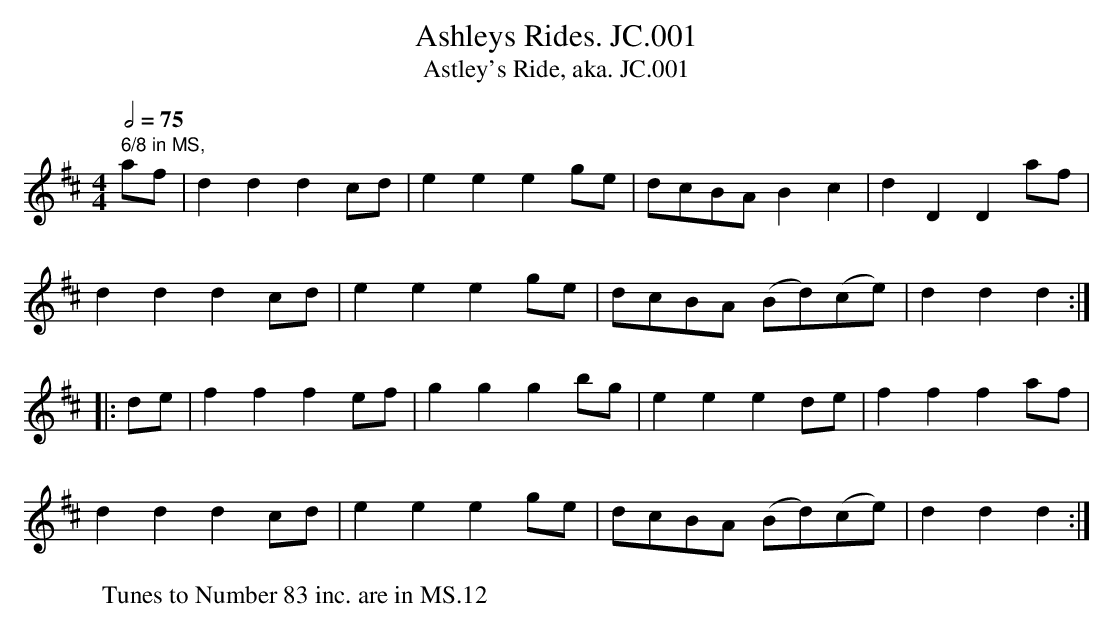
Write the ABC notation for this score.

X:1
T:Ashleys Rides. JC.001
T:Astley's Ride, aka. JC.001
M:4/4
L:1/8
Q:2/4=75
K:D
" 6/8 in MS,"af|\\
d2d2 d2cd|e2e2 e2ge|dcBA B2c2|d2D2 D2af|
d2d2 d2cd|e2e2 e2ge|dcBA (Bd)(ce)|d2d2 d2:|
|:de|f2f2 f2ef|g2g2 g2bg|e2e2 e2de|f2f2 f2af|
d2d2 d2cd|e2e2 e2ge|dcBA (Bd)(ce)|d2d2 d2:|
W:Tunes to Number 83 inc. are in MS.12
